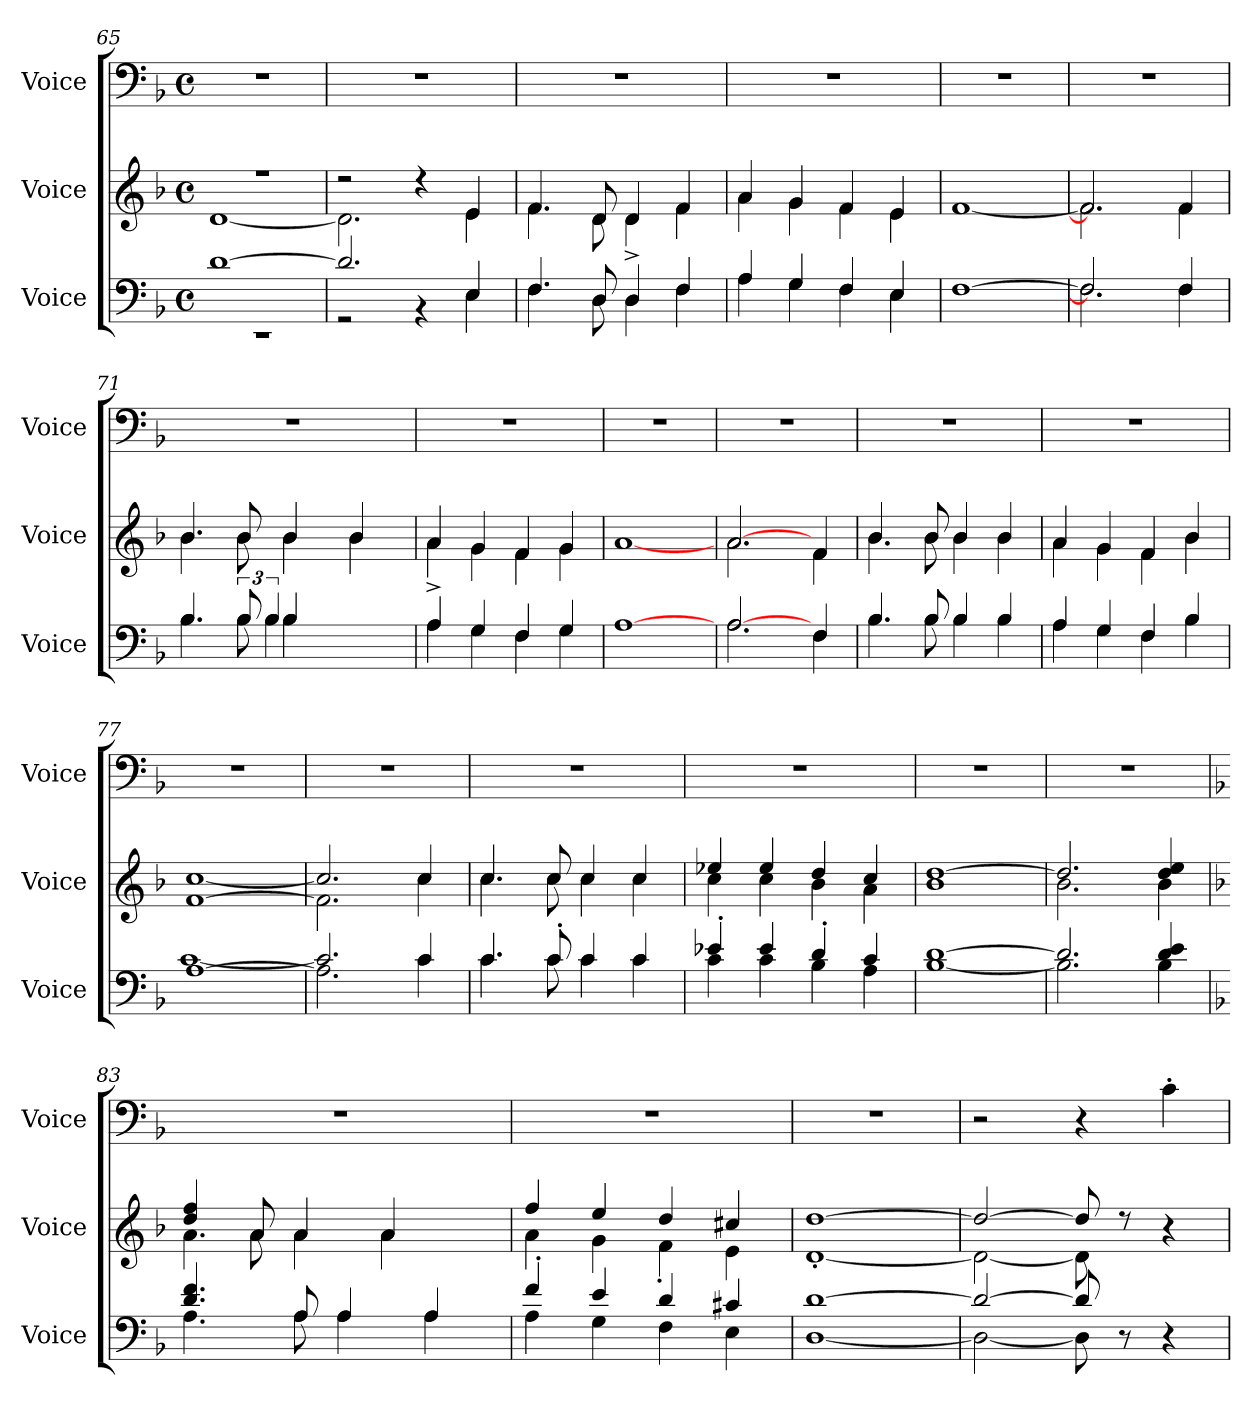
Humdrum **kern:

**kern	**kern	**kern
*part3	*part2	*part1
*staff3	*staff2	*staff1
*I"Voice	*I"Voice	*I"Voice
*I'Voice	*I'Voice	*I'Voice
*clefF4	*clefG2	*clefF4
*k[b-]	*k[b-]	*k[b-]
*M4/4	*M4/4	*M4/4
*met(c)	*met(c)	*met(c)
=65	=65	=65
*^	*^	*
[>1d	1rFF	1rff	[<1d	1r
=66	=66	=66	=66	=66
2.d/]	2rGG	2ree	2.d\]	1r
.	4r	4r	.	.
4E/	4E\	4e/	4e\	.
=67	=67	=67	=67	=67
4.F/	4.F\	4.f/	4.f\	1r
8D/	8D\	8d/	8d\	.
4D/	4D\	4d/	4d^<\	.
4F/	4F\	4f/	4f\	.
=68	=68	=68	=68	=68
4A/	4A\	4a/	4a\	1r
4G/	4G\	4g/	4g\	.
4F/	4F\	4f/	4f\	.
4E/	4E\	4e/	4e\	.
*v	*v	*	*	*
*	*v	*v	*
!!LO:LB:g=z
=69	=69	=69
[>1F	[<1f	1r
=70	=70	=70
*^	*^	*
2.F\]	2.F/]	2.f\]	2.f/]	1r
4F\	4F/	4f\	4f/	.
=71	=71	=71	=71	=71
*^	*^	*	*	*
4.B-/	4.B-\	24%11ryy	2ryy	4.b-/	4.b-\	1r
12B-/	8B-\	.	.	8b-/	8b-\	.
6B-/	.	4B-\	.	.	.	.
.	4B-\	.	4B-/	4b-/	4b-\	.
4ryy	.	.	.	.	.	.
.	.	4ryy	.	.	.	.
.	4ryy	.	4ryy	4b-/	4b-\	.
8ryy	.	.	.	.	.	.
.	.	24ryy	.	.	.	.
*	*v	*v	*v	*	*	*
=72	=72	=72	=72	=72
4A^>/	4A\	4a/	4a\	1r
4G/	4G\	4g/	4g\	.
4F/	4F\	4f/	4f\	.
4G/	4G\	4g/	4g\	.
*v	*v	*	*	*
*	*v	*v	*
=73	=73	=73
[>1A	[>1a	1r
!!LO:LB:g=z
=74	=74	=74
*^	*^	*
[2.A\	2.A/	[2.a\	2.a/	1r
4F\	4F/	4f\	4f/	.
=75	=75	=75	=75	=75
4.B-\	4.B-/	4.b-\	4.b-/	1r
8B-\	8B-/	8b-\	8b-/	.
4B-\	4B-/	4b-\	4b-/	.
4B-\	4B-/	4b-\	4b-/	.
=76	=76	=76	=76	=76
4A\	4A/	4a\	4a/	1r
4G\	4G/	4g\	4g/	.
4F\	4F/	4f\	4f/	.
4B-\	4B-/	4b-\	4b-/	.
=77	=77	=77	=77	=77
[<1A	[>1c	[<1f	[>1cc	1r
=78	=78	=78	=78	=78
2.A\]	2.c/]	2.f\]	2.cc/]	1r
4c\	4c/	4cc\	4cc/	.
!!LO:LB:g=z
=79	=79	=79	=79	=79
4.c/	4.c\	4.cc/	4.cc\	1r
8c'>/	8c\	8cc/	8cc\	.
4c/	4c\	4cc/	4cc\	.
4c/	4c\	4cc/	4cc\	.
=80	=80	=80	=80	=80
4e-X'>/	4c\	4ee-X/	4cc\	1r
4e-/	4c\	4ee-/	4cc\	.
4d'>/	4B-\	4dd/	4b-\	.
4c/	4A\	4cc/	4a\	.
=81	=81	=81	=81	=81
[>1d	[<1B-	[>1dd	1b-	1r
=82	=82	=82	=82	=82
2.d/]	2.B-\]	2.dd/]	2.b-\	1r
4d/ 4e/	4B-\	4dd/ 4ee/	4b-\	.
*	*	*v	*v	*
!!LO:PB:g=z
=83	=83	=83	=83
*k[b-]	*	*k[b-]	*k[b-]
*	*	*^	*
*	*	*	*^	*
4.d/ 4.f/	4.A\	4dd/ 4ff/	4.a\	4ryy	1rF
.	.	8a/	.	8a\	.
8A/	8A\	4a/	4a\	8ryy	.
4A/	4A\	.	.	2ryy	.
.	.	4a/	4a\	.	.
4A/	4A\	.	.	.	.
.	.	8ryy	8ryy	.	.
*	*	*	*v	*v	*
=84	=84	=84	=84	=84
4f'>/	4A\	4ff/	4a\	1rF
4e/	4G\	4ee/	4g\	.
4d/	4F\	4dd/	4f'<\	.
4c#X/	4E\	4cc#X/	4e\	.
=85	=85	=85	=85	=85
[>1d	[<1D	[>1dd	[<1d'<	1rF
=86	=86	=86	=86	=86
2d/_	2D\_	2dd/_	2d\_	2rE
8d/]	8D\]	8dd/]	8d\]	4r
4.ryy	8r	8rcc	4.ryy	.
.	4r	4r	.	4c'<\
*v	*v	*	*	*
*	*v	*v	*
=	=	=
*-	*-	*-
